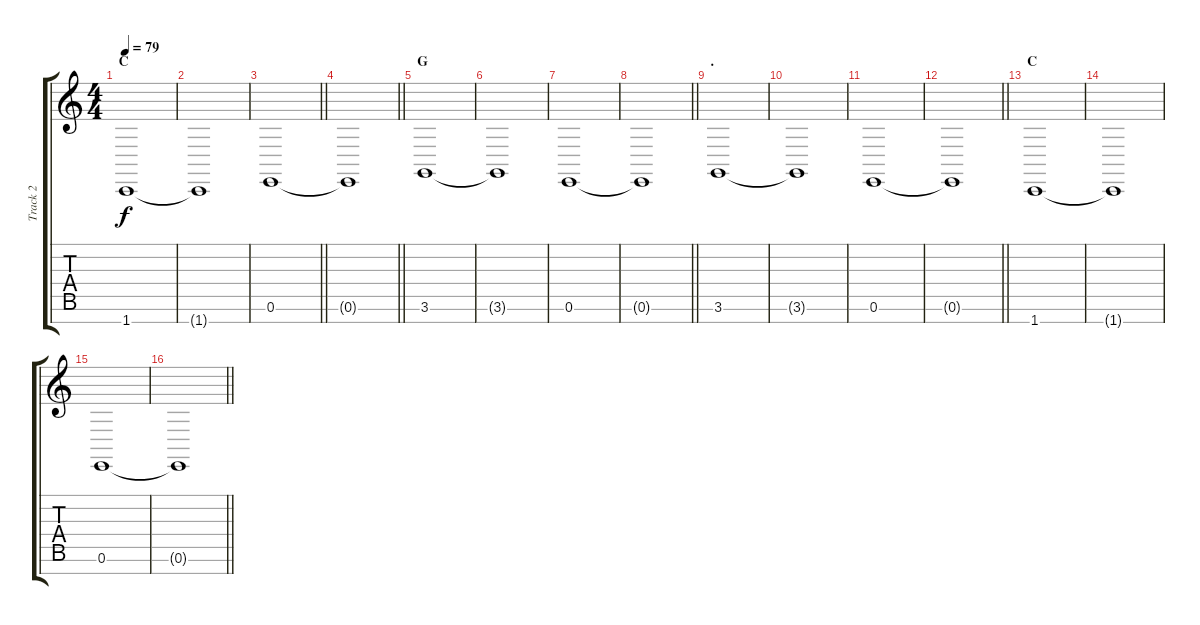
\track ("Track 2" "Track 2") {instrument lead1square}
\staff {score tabs}
\tuning (E4 B3 G3 D3 A2 E2 B1) {hide}
\ts (4 4)
\section ("" "C")
\tempo 79
\clef g2
\ks c
1.7.1{dy f} |
1.7{t}.1 |
\barLineRight lightlight
0.6.1 |
\barLineRight lightlight
0.6{t}.1 |
\section ("" "G")
3.6.1 |
3.6{t}.1 |
0.6.1 |
\barLineRight lightlight
0.6{t}.1 |
\section ("" ".")
3.6.1 |
3.6{t}.1 |
0.6.1 |
\barLineRight lightlight
0.6{t}.1 |
\section ("" "C")
1.7.1 |
1.7{t}.1 |
0.6.1 |
\barLineRight lightlight
0.6{t}.1
